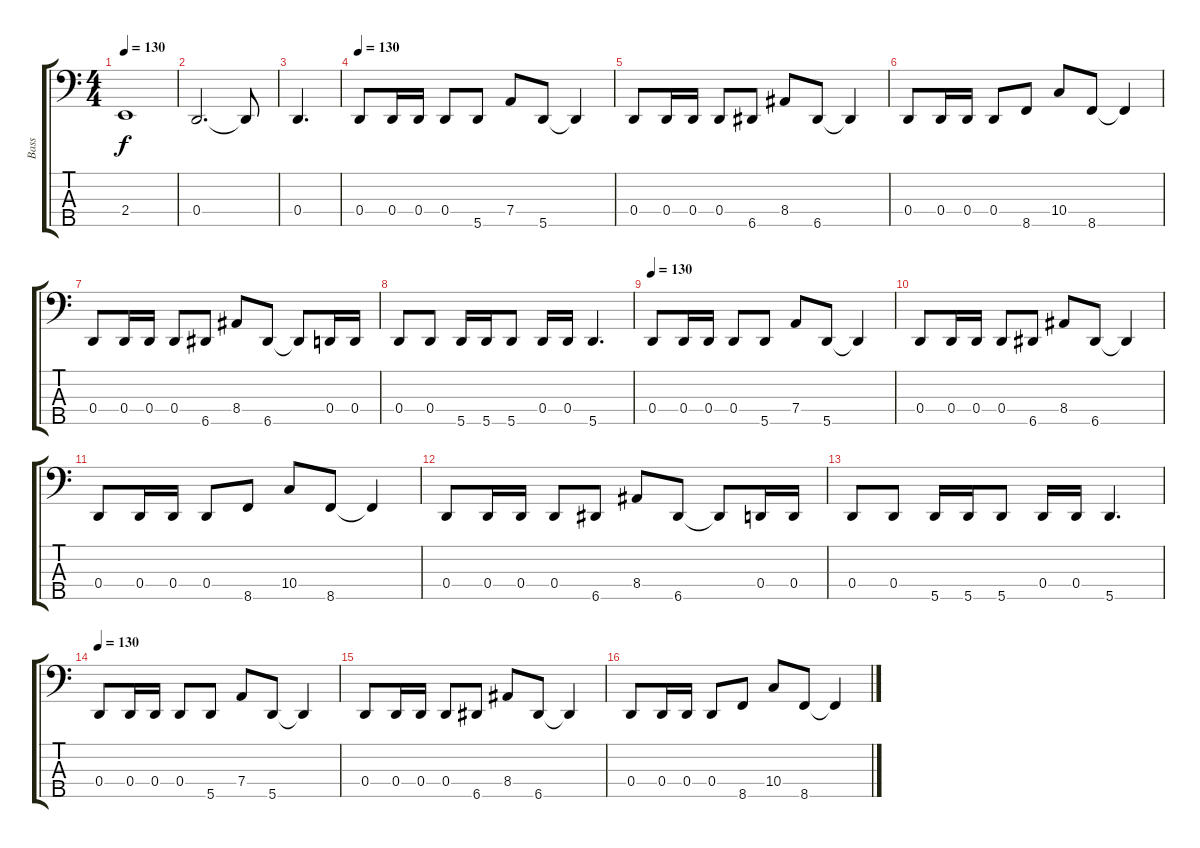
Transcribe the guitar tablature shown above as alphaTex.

\track ("Bass" "Bass") {instrument electricbasspick}
\staff {score tabs}
\tuning (F2 C2 G1 D1 A0) {hide}
\ts (4 4)
\tempo 130
\clef f4
\ks c
2.4.1{dy f} |
0.4.2{d} 0.4{t}.8 |
0.4.4{d} |
\tempo 130
0.4.8 0.4.16 0.4.16 0.4.8 5.5.8 7.4.8 5.5.8 5.5{t}.4 |
0.4.8 0.4.16 0.4.16 0.4.8 6.5.8 8.4.8 6.5.8 6.5{t}.4 |
0.4.8 0.4.16 0.4.16 0.4.8 8.5.8 10.4.8 8.5.8 8.5{t}.4 |
0.4.8 0.4.16 0.4.16 0.4.8 6.5.8 8.4.8 6.5.8 6.5{t}.8 0.4.16 0.4.16 |
0.4.8 0.4.8 5.5.16 5.5.16 5.5.8 0.4.16 0.4.16 5.5.4{d} |
\tempo 130
0.4.8 0.4.16 0.4.16 0.4.8 5.5.8 7.4.8 5.5.8 5.5{t}.4 |
0.4.8 0.4.16 0.4.16 0.4.8 6.5.8 8.4.8 6.5.8 6.5{t}.4 |
0.4.8 0.4.16 0.4.16 0.4.8 8.5.8 10.4.8 8.5.8 8.5{t}.4 |
0.4.8 0.4.16 0.4.16 0.4.8 6.5.8 8.4.8 6.5.8 6.5{t}.8 0.4.16 0.4.16 |
0.4.8 0.4.8 5.5.16 5.5.16 5.5.8 0.4.16 0.4.16 5.5.4{d} |
\tempo 130
0.4.8 0.4.16 0.4.16 0.4.8 5.5.8 7.4.8 5.5.8 5.5{t}.4 |
0.4.8 0.4.16 0.4.16 0.4.8 6.5.8 8.4.8 6.5.8 6.5{t}.4 |
0.4.8 0.4.16 0.4.16 0.4.8 8.5.8 10.4.8 8.5.8 8.5{t}.4
